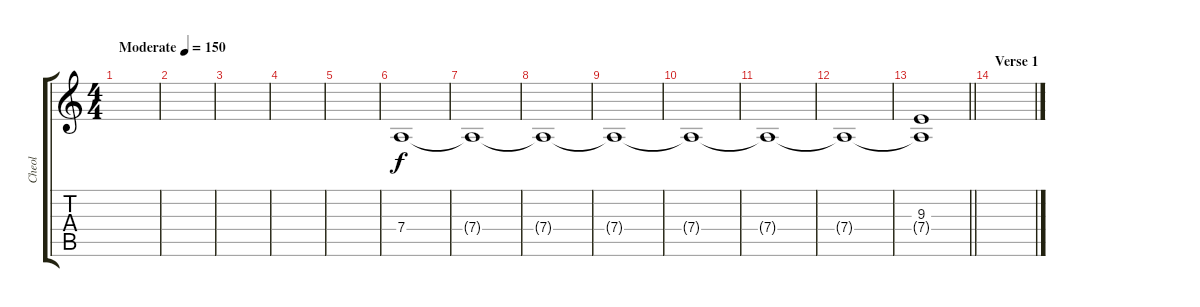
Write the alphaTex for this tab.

\track ("Cheol" "Cheol") {instrument violin}
\staff {score tabs}
\tuning (E4 B3 G3 D3 A2 E2) {hide}
\ts (4 4)
\tempo (150 "Moderate")
\clef g2
\ks c
|
|
|
|
|
7.4.1 |
7.4{t}.1 |
7.4{t}.1 |
7.4{t}.1 |
7.4{t}.1 |
7.4{t}.1 |
7.4{t}.1 |
\barLineRight lightlight
(9.3 7.4{t}).1 |
\section ("" "Verse 1")
